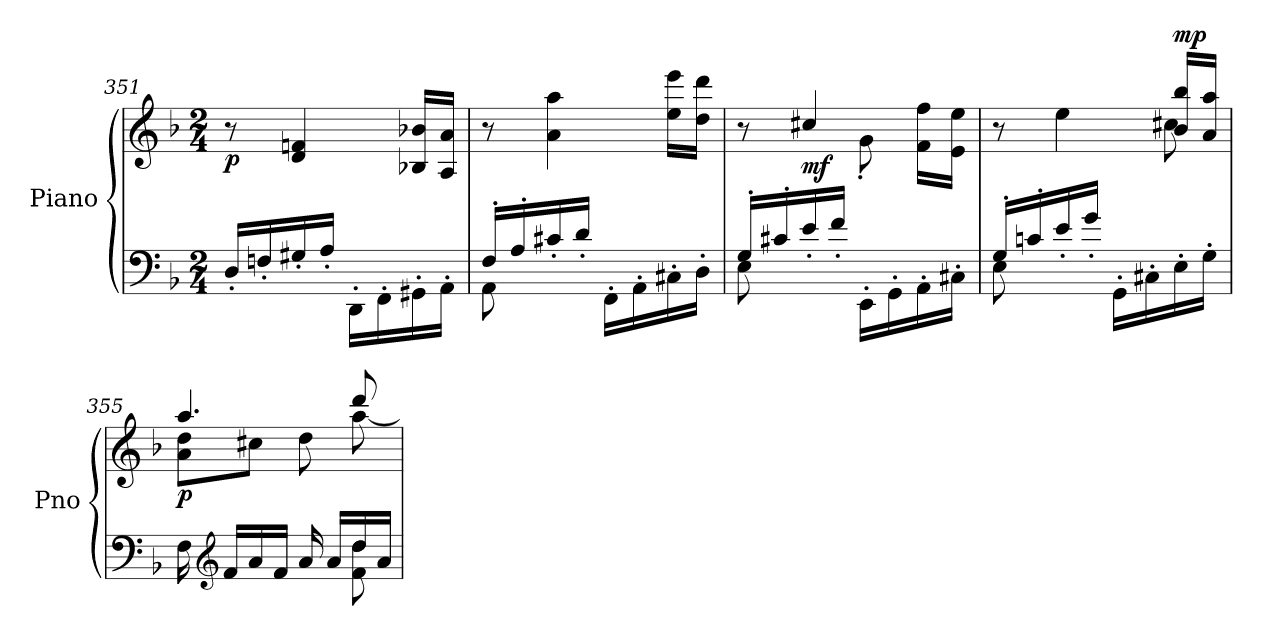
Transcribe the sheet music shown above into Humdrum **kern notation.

**kern	**kern	**dynam
*part1	*part1	*part1
*staff2	*staff1	*staff1/2
*I"Piano	*	*
*I'Pno	*	*
*clefF4	*clefG2	*
*k[b-]	*k[b-]	*
*M2/4	*M2/4	*
=351	=351	=351
!	!	!LO:DY:b
16D'/LL	8r	p
16Fn'/	.	.
16G#X'/	4d/ 4fn/	.
16A'/JJ	.	.
16DD'\LL	.	.
16FF'\	.	.
16GG#X'\	16B-X/ 16b-X/LL	.
16AA'\JJ	16A/ 16a/JJ	.
!!LO:LB:g=z
=352	=352	=352
*^	*	*
16F'/LL	8AA\	8r	.
16A'/	.	.	.
16c#X'/	8ryy	4a\ 4aa\	.
16d'/JJ	.	.	.
4ryy	16FF'\LL	.	.
.	16AA'\	.	.
.	16C#X'\	16ee\ 16eee\LL	.
.	16D'\JJ	16dd\ 16ddd\JJ	.
=353	=353	=353	=353
*	*	*^	*
16G'/LL	8E\	8r	8ryy	.
16c#X'/	.	.	.	.
!	!	!	!	!LO:DY:b
16e'/	8ryy	4cc#X/	8ryy	mf
16f'/JJ	.	.	.	.
4ryy	16EE'\LL	.	8g'\	.
.	16GG'\	.	.	.
.	16AA'\	16f\ 16ff\LL	8ryy	.
.	16C#X'\JJ	16e\ 16ee\JJ	.	.
=354	=354	=354	=354	=354
16G'/LL	8E\	8r	8ryy	.
16cn'/	.	.	.	.
16e'/	8ryy	4ee\	4ryy	.
16g'/JJ	.	.	.	.
4ryy	16GG'\LL	.	.	.
.	16C#X'\	.	.	.
!	!	!	!	!LO:DY:a
.	16E'\	16b-/ 16bb-/LL	8cc#X\	mp
.	16G'\JJ	16a/ 16aa/JJ	.	.
=355	=355	=355	=355	=355
!	!	!	!	!LO:DY:b
16F\	4ryy	4.aa/	8a\ 8dd\L	p
*clefG2	*	*	*	*
16f/LL	.	.	.	.
16a/	.	.	8cc#X\J	.
16f/JJ	.	.	.	.
16a/	8ryy	.	8dd\	.
16a/LL	.	.	.	.
16dd/	8f\ 8dd\	8ddd/	[8aa\	.
16a/JJ	.	.	.	.
*v	*v	*	*	*
*	*v	*v	*
=	=	=
*-	*-	*-
